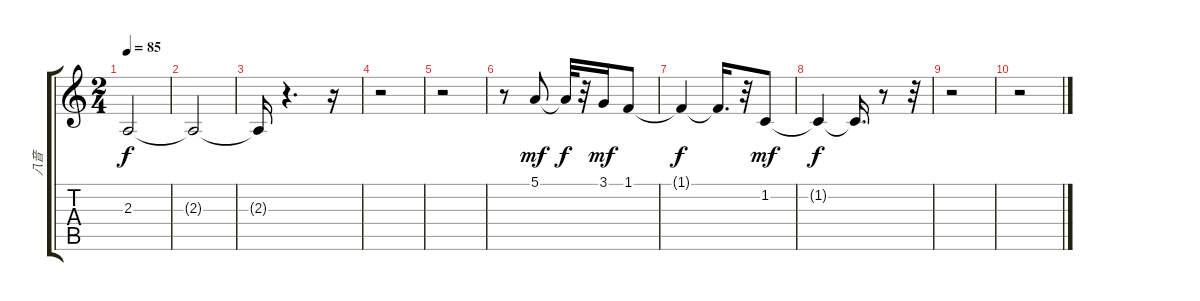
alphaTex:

\track ("八音" "八音") {instrument acousticgrandpiano}
\staff {score tabs}
\tuning (E4 B3 G3 D3 A2 E2) {hide}
\ts (2 4)
\tempo 85
\clef g2
\ks c
2.3{t}.2{dy f} |
2.3{t}.2 |
2.3{t}.16 r.4{d} r.16 |
r.2 |
r.2 |
r.8 5.1.8{dy mf} 5.1{t}.32{dy f} r.32 3.1.16{dy mf} 1.1.8 |
1.1{t}.4{dy f} 1.1{t}.16{d} r.32 1.2.8{dy mf} |
1.2{t}.4{dy f} 1.2{t}.16{d} r.8 r.32 |
r.2 |
r.2
